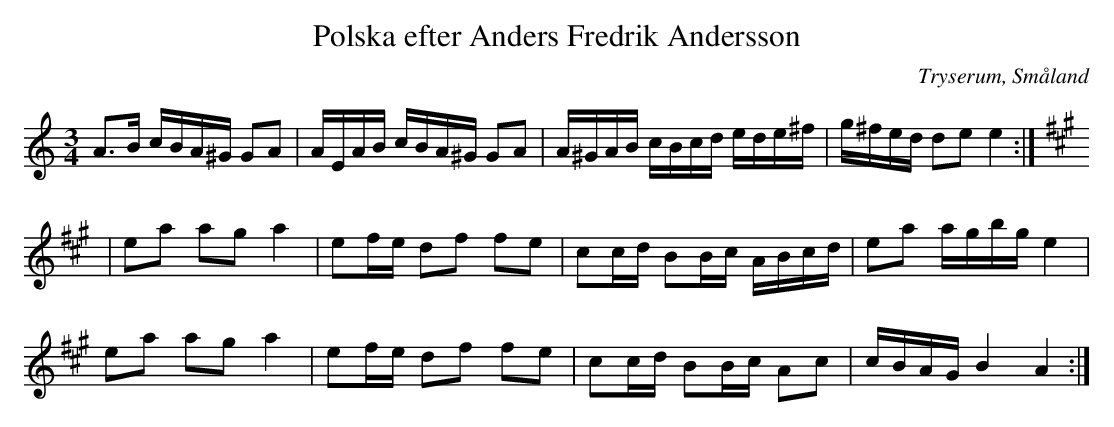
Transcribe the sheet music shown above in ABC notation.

X:1
Q: 100
T:Polska efter Anders Fredrik Andersson
L:1/16
M:3/4
O: Tryserum, Småland
K:Am
A2>B2 cBA^G G2A2 | AEAB cBA^G G2A2 | A^GAB cBcd ede^f | g^fed d2e2 e4 :|
K:A
| e2a2 a2g2- a4 | e2fe d2f2 f2e2 | c2cd B2Bc ABcd | e2a2 agbg e4 |
e2a2 a2g2- a4 | e2fe d2f2 f2e2 | c2cd B2Bc A2c2 | cBAG B4 A4 :|
